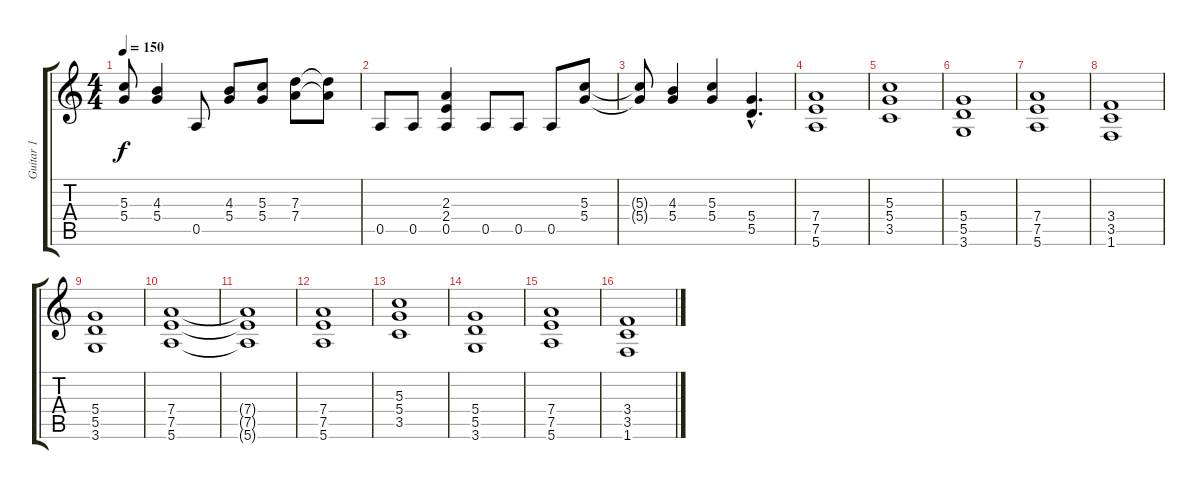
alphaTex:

\track ("Guitar 1" "Guitar 1") {instrument distortionguitar}
\staff {score tabs}
\tuning (E4 B3 G3 D3 A2 E2) {hide}
\ts (4 4)
\tempo 150
\clef g2
\ks c
(5.3{t} 5.4{t}).8{dy f} (4.3 5.4).4 0.5.8 (4.3 5.4).8 (5.3 5.4).8 (7.3 7.4).8 (7.3{t} 7.4{t}).8 |
0.5.8 0.5.8 (2.3 2.4 0.5).4 0.5.8 0.5.8 0.5.8 (5.3 5.4).8 |
(5.3{t} 5.4{t}).8 (4.3 5.4).4 (5.3 5.4).4 (5.4{hac} 5.5{hac}).4{d} |
(7.4 7.5 5.6).1 |
(5.3 5.4 3.5).1 |
(5.4 5.5 3.6).1 |
(7.4 7.5 5.6).1 |
(3.4 3.5 1.6).1 |
(5.4 5.5 3.6).1 |
(7.4 7.5 5.6).1 |
(7.4{t} 7.5{t} 5.6{t}).1 |
(7.4 7.5 5.6).1 |
(5.3 5.4 3.5).1 |
(5.4 5.5 3.6).1 |
(7.4 7.5 5.6).1 |
(3.4 3.5 1.6).1
